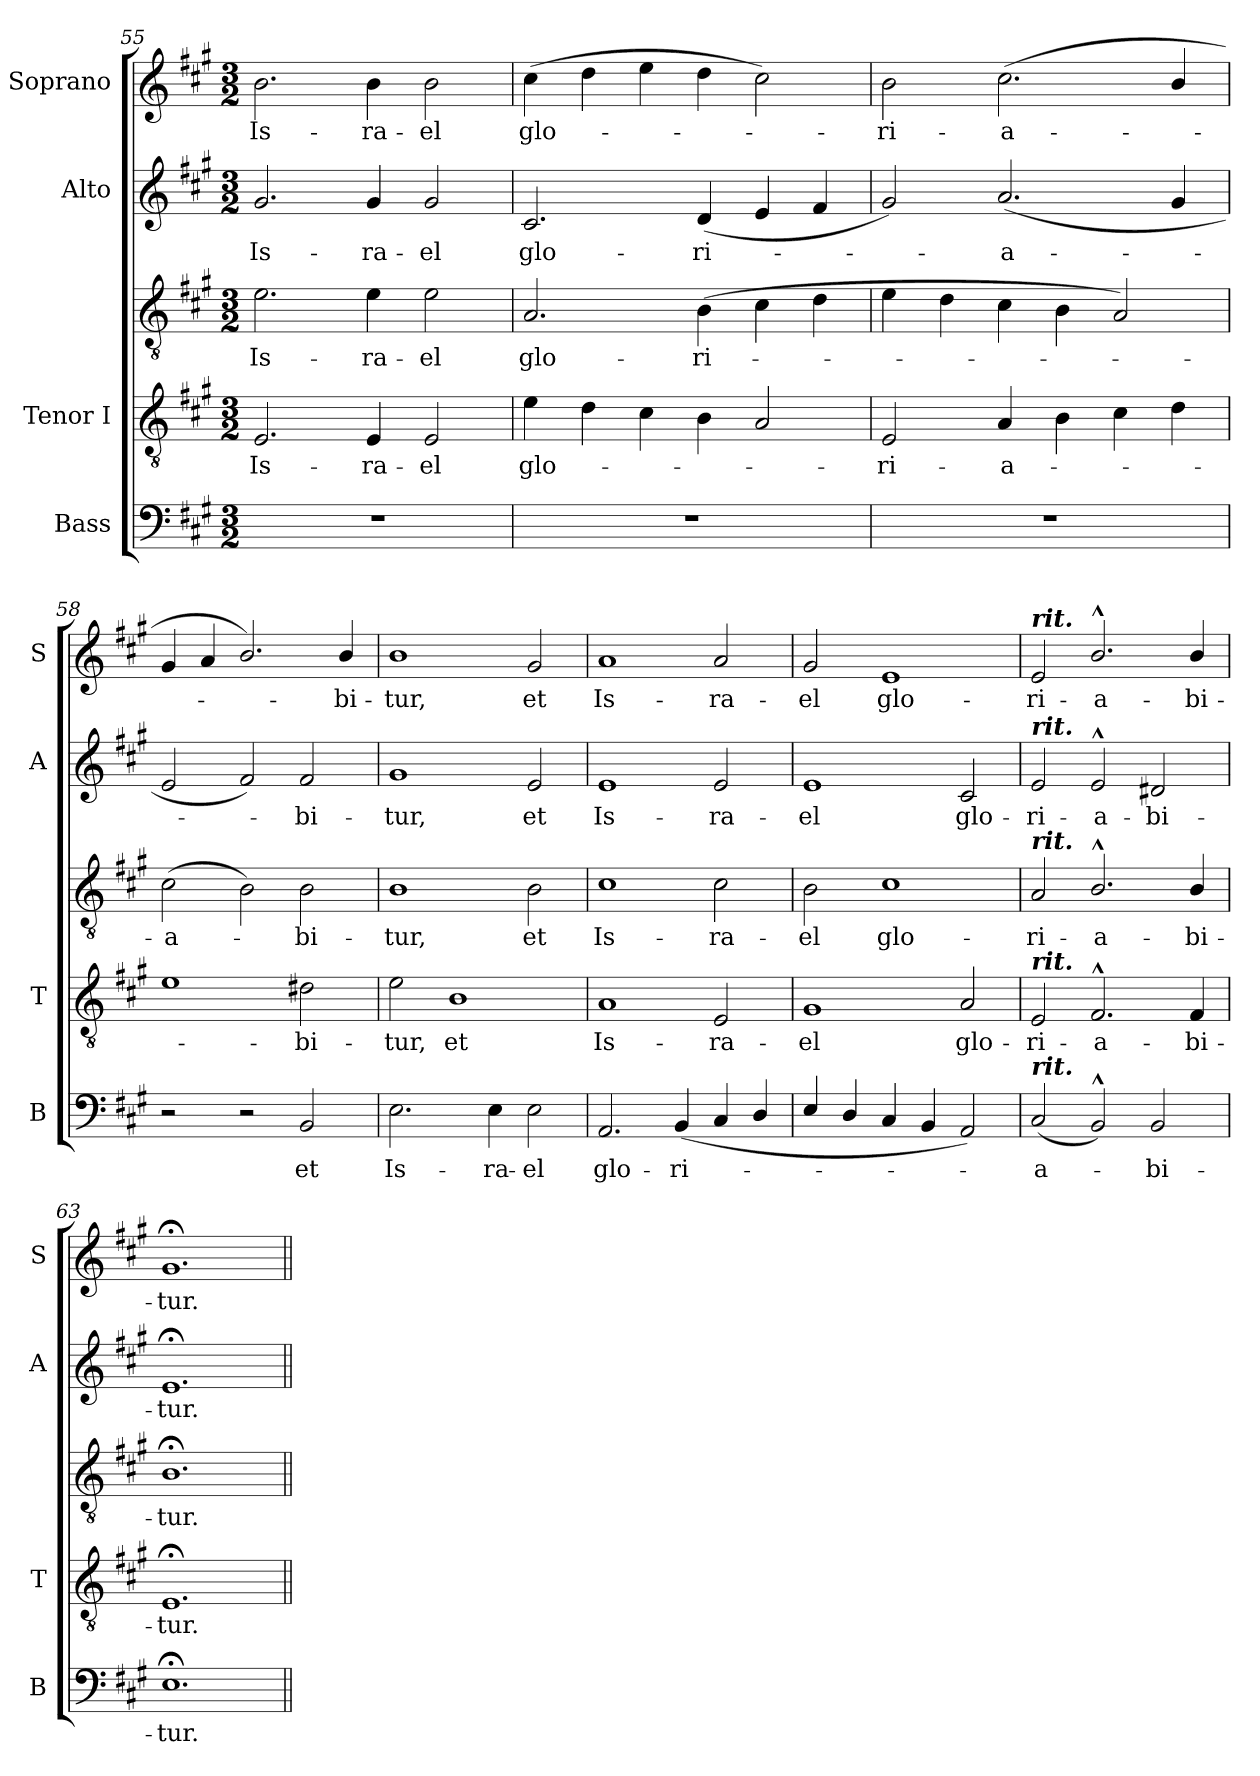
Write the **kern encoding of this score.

**kern	**text	**kern	**text	**kern	**text	**kern	**text	**kern	**text
*part4	*part4	*part3	*part3	*part3	*part3	*part2	*part2	*part1	*part1
*staff5	*staff5	*staff4	*staff4	*staff3	*staff3	*staff2	*staff2	*staff1	*staff1
*I"Bass	*	*I"Tenor I	*	*	*	*I"Alto	*	*I"Soprano	*
*I'B	*	*I'T	*	*	*	*I'A	*	*I'S	*
!!LO:LB:g=z
*clefF4	*	*clefGv2	*	*clefGv2	*	*clefG2	*	*clefG2	*
*k[f#c#g#]	*	*k[f#c#g#]	*	*k[f#c#g#]	*	*k[f#c#g#]	*	*k[f#c#g#]	*
*A:	*	*A:	*	*A:	*	*A:	*	*A:	*
*M3/2	*	*M3/2	*	*M3/2	*	*M3/2	*	*M3/2	*
=55	=55	=55	=55	=55	=55	=55	=55	=55	=55
!LO:N:vis=1	!	!	!LO:LY:b	!	!LO:LY:b	!	!LO:LY:b	!	!LO:LY:b
1.r	.	2.E	Is-	2.e	Is-	2.g#	Is-	2.b	Is-
!	!	!	!LO:LY:b	!	!LO:LY:b	!	!LO:LY:b	!	!LO:LY:b
.	.	4E	-ra-	4e	-ra-	4g#	-ra-	4b	-ra-
!	!	!	!LO:LY:b	!	!LO:LY:b	!	!LO:LY:b	!	!LO:LY:b
.	.	2E	-el	2e	-el	2g#	-el	2b	-el
=56	=56	=56	=56	=56	=56	=56	=56	=56	=56
!LO:N:vis=1	!	!	!LO:LY:b	!	!LO:LY:b	!	!LO:LY:b	!	!LO:LY:b
1.r	.	4e	glo-	2.A	glo-	2.c#	glo-	(>4cc#	glo-
.	.	4d	.	.	.	.	.	4dd	.
.	.	4c#	.	.	.	.	.	4ee	.
!	!	!	!	!	!LO:LY:b	!	!LO:LY:b	!	!
.	.	4B\	.	(>4B	-ri-	(<4d	-ri-	4dd	.
.	.	2A	.	4c#	.	4e	.	2cc#)	.
.	.	.	.	4d	.	4f#	.	.	.
=57	=57	=57	=57	=57	=57	=57	=57	=57	=57
!LO:N:vis=1	!	!	!LO:LY:b	!	!	!	!	!	!LO:LY:b
1.r	.	2E	ri-	4e	.	2g#)	.	2b	ri-
.	.	.	.	4d	.	.	.	.	.
!	!	!	!LO:LY:b	!	!	!	!LO:LY:b	!	!LO:LY:b
.	.	4A	-a-	4c#	.	(<2.a	a-	(<2.cc#	-a-
.	.	4B	.	4B	.	.	.	.	.
.	.	4c#	.	2A)	.	.	.	.	.
.	.	4d	.	.	.	4g#	.	4b/	.
=58	=58	=58	=58	=58	=58	=58	=58	=58	=58
!	!	!	!	!	!LO:LY:b	!	!	!	!
2r	.	1e	.	(>2c#	a-	2e	.	4g#	.
.	.	.	.	.	.	.	.	4a	.
2r	.	.	.	2B)	.	2f#)	.	2.b/)	.
!	!LO:LY:b	!	!LO:LY:b	!	!LO:LY:b	!	!LO:LY:b	!	!
2BB	et	2d#X	-bi-	2B	bi-	2f#	bi-	.	.
!	!	!	!	!	!	!	!	!	!LO:LY:b
.	.	.	.	.	.	.	.	4b/	bi-
=59	=59	=59	=59	=59	=59	=59	=59	=59	=59
!	!LO:LY:b	!	!LO:LY:b	!	!LO:LY:b	!	!LO:LY:b	!	!LO:LY:b
2.E	Is-	2e	tur,	1B	-tur,	1g#	-tur,	1b	-tur,
!	!	!	!LO:LY:b	!	!	!	!	!	!
.	.	1B	et	.	.	.	.	.	.
!	!LO:LY:b	!	!	!	!	!	!	!	!
4E	-ra-	.	.	.	.	.	.	.	.
!	!LO:LY:b	!	!	!	!LO:LY:b	!	!LO:LY:b	!	!LO:LY:b
2E	-el	.	.	2B	et	2e	et	2g#	et
=60	=60	=60	=60	=60	=60	=60	=60	=60	=60
!	!LO:LY:b	!	!LO:LY:b	!	!LO:LY:b	!	!LO:LY:b	!	!LO:LY:b
2.AA	glo-	1A	-Is-	1c#	Is-	1e	Is-	1a	Is-
!	!LO:LY:b	!	!	!	!	!	!	!	!
(<4BB	-ri-	.	.	.	.	.	.	.	.
!	!	!	!LO:LY:b	!	!LO:LY:b	!	!LO:LY:b	!	!LO:LY:b
4C#	.	2E	-ra-	2c#	-ra-	2e	-ra-	2a	-ra-
4D/	.	.	.	.	.	.	.	.	.
=61	=61	=61	=61	=61	=61	=61	=61	=61	=61
!	!	!	!LO:LY:b	!	!LO:LY:b	!	!LO:LY:b	!	!LO:LY:b
4E/	.	1G#	-el	2B	-el	1e	-el	2g#	-el
4D/	.	.	.	.	.	.	.	.	.
!	!	!	!	!	!LO:LY:b	!	!	!	!LO:LY:b
4C#	.	.	.	1c#	glo-	.	.	1e	glo-
4BB	.	.	.	.	.	.	.	.	.
!	!	!	!LO:LY:b	!	!	!	!LO:LY:b	!	!
2AA)	.	2A	glo-	.	.	2c#	glo-	.	.
=62	=62	=62	=62	=62	=62	=62	=62	=62	=62
!	!	!	!	!	!	!	!	!LO:TX:a:Bi:t=rit.	!
!	!	!	!	!	!	!LO:TX:a:Bi:t=rit.	!	!	!
!	!	!	!	!LO:TX:a:Bi:t=rit.	!	!	!	!	!
!	!	!LO:TX:a:Bi:t=rit.	!	!	!	!	!	!	!
!LO:TX:a:Bi:t=rit.	!	!	!	!	!	!	!	!	!
!	!LO:LY:b	!	!LO:LY:b	!	!LO:LY:b	!	!LO:LY:b	!	!LO:LY:b
(<2C#	a-	2E	-ri-	2A	-ri-	2e	-ri-	2e	-ri-
!	!	!	!LO:LY:b	!	!LO:LY:b	!	!LO:LY:b	!	!LO:LY:b
2BB^^)	.	2.F#^^	-a-	2.B^^/	-a-	2e^^	-a-	2.b^^/	-a-
!	!LO:LY:b	!	!	!	!	!	!LO:LY:b	!	!
2BB	bi-	.	.	.	.	2d#X	-bi-	.	.
!	!	!	!LO:LY:b	!	!LO:LY:b	!	!	!	!LO:LY:b
.	.	4F#	-bi-	4B/	-bi-	.	.	4b/	-bi-
=63	=63	=63	=63	=63	=63	=63	=63	=63	=63
!	!LO:LY:b	!	!LO:LY:b	!	!LO:LY:b	!	!LO:LY:b	!	!LO:LY:b
1.E;<	-tur.	1.E;<	tur.	1.B;<	-tur.	1.e;<	-tur.	1.g#;<	-tur.
=||	=||	=||	=||	=||	=||	=||	=||	=||	=||
*-	*-	*-	*-	*-	*-	*-	*-	*-	*-
